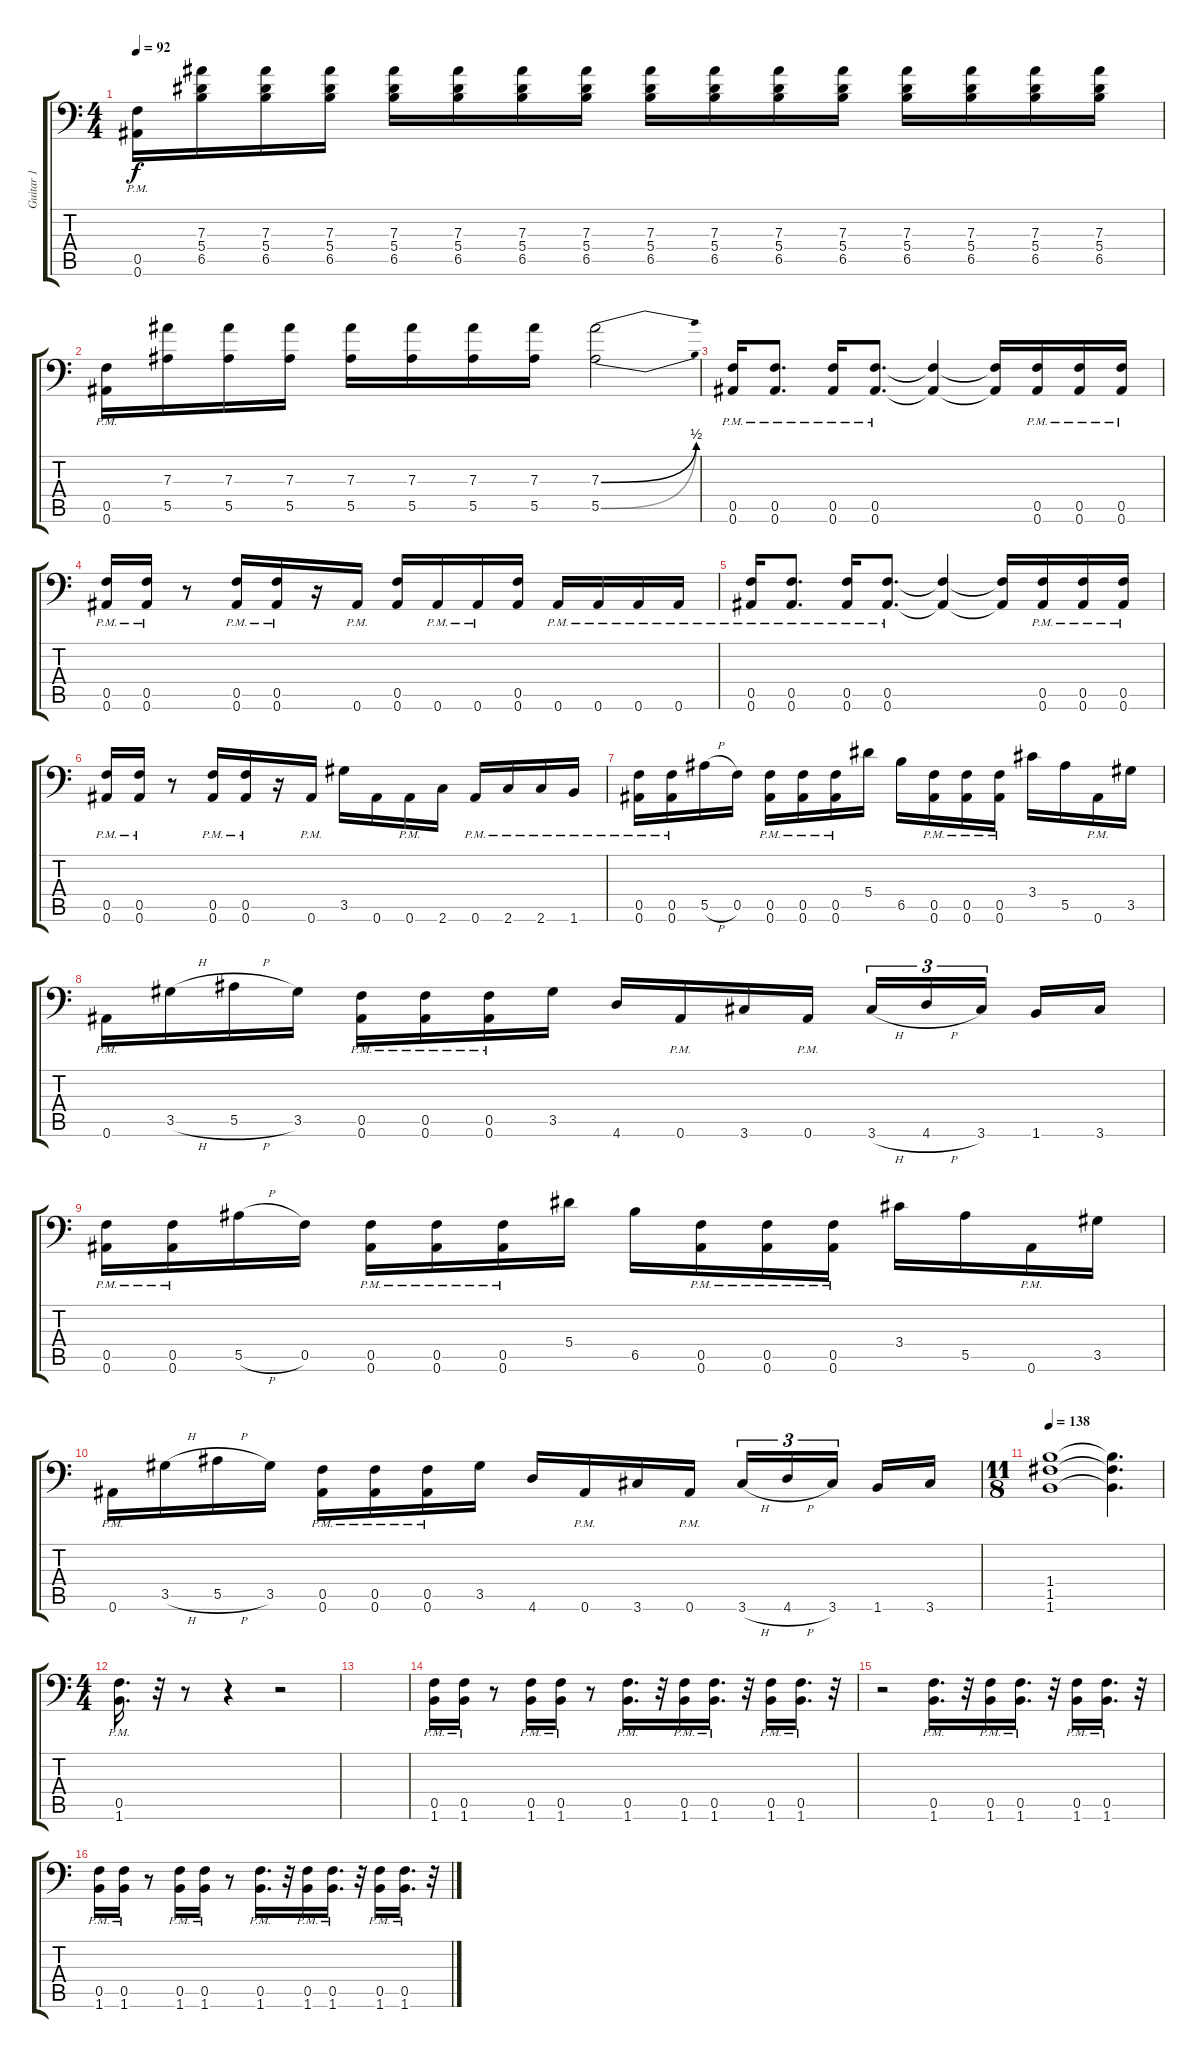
\track ("Guitar 1" "Guitar 1") {instrument distortionguitar}
\staff {score tabs}
\tuning (C4 G3 Eb3 Bb2 F2 Bb1) {hide}
\ts (4 4)
\tempo 92
\clef f4
\ks c
(0.5{pm} 0.6{pm}).16{dy f} (7.3 5.4 6.5).16 (7.3 5.4 6.5).16 (7.3 5.4 6.5).16 (7.3 5.4 6.5).16 (7.3 5.4 6.5).16 (7.3 5.4 6.5).16 (7.3 5.4 6.5).16 (7.3 5.4 6.5).16 (7.3 5.4 6.5).16 (7.3 5.4 6.5).16 (7.3 5.4 6.5).16 (7.3 5.4 6.5).16 (7.3 5.4 6.5).16 (7.3 5.4 6.5).16 (7.3 5.4 6.5).16 |
(0.5{pm} 0.6{pm}).16 (7.3 5.5).16 (7.3 5.5).16 (7.3 5.5).16 (7.3 5.5).16 (7.3 5.5).16 (7.3 5.5).16 (7.3 5.5).16 (7.3{be (bend 0 0 60 2)} 5.5{be (bend 0 0 60 2)}).2 |
(0.5{pm} 0.6{pm}).16 (0.5{pm} 0.6{pm}).8{d} (0.5{pm} 0.6{pm}).16 (0.5{pm} 0.6{pm}).8{d} (0.5{t} 0.6{t}).4 (0.5{t} 0.6{t}).16 (0.5{pm} 0.6{pm}).16 (0.5{pm} 0.6{pm}).16 (0.5{pm} 0.6{pm}).16 |
(0.5{pm} 0.6{pm}).16 (0.5{pm} 0.6{pm}).16 r.8 (0.5{pm} 0.6{pm}).16 (0.5{pm} 0.6{pm}).16 r.16 0.6{pm}.16 (0.5 0.6).16 0.6{pm}.16 0.6{pm}.16 (0.5 0.6).16 0.6{pm}.16 0.6{pm}.16 0.6{pm}.16 0.6{pm}.16 |
(0.5{pm} 0.6{pm}).16 (0.5{pm} 0.6{pm}).8{d} (0.5{pm} 0.6{pm}).16 (0.5{pm} 0.6{pm}).8{d} (0.5{t} 0.6{t}).4 (0.5{t} 0.6{t}).16 (0.5{pm} 0.6{pm}).16 (0.5{pm} 0.6{pm}).16 (0.5{pm} 0.6{pm}).16 |
(0.5{pm} 0.6{pm}).16 (0.5{pm} 0.6{pm}).16 r.8 (0.5{pm} 0.6{pm}).16 (0.5{pm} 0.6{pm}).16 r.16 0.6{pm}.16 3.5.16 0.6.16 0.6{pm}.16 2.6.16 0.6{pm}.16 2.6{pm}.16 2.6{pm}.16 1.6{pm}.16 |
(0.5{pm} 0.6{pm}).16 (0.5{pm} 0.6{pm}).16 5.5{h}.16 0.5.16 (0.5{pm} 0.6{pm}).16 (0.5{pm} 0.6{pm}).16 (0.5{pm} 0.6{pm}).16 5.4.16 6.5.16 (0.5{pm} 0.6{pm}).16 (0.5{pm} 0.6{pm}).16 (0.5{pm} 0.6{pm}).16 3.4.16 5.5.16 0.6{pm}.16 3.5.16 |
0.6{pm}.16 3.5{h}.16 5.5{h}.16 3.5.16 (0.5{pm} 0.6{pm}).16 (0.5{pm} 0.6{pm}).16 (0.5{pm} 0.6{pm}).16 3.5.16 4.6.16 0.6{pm}.16 3.6.16 0.6{pm}.16 3.6{h}.16{tu (3 2)} 4.6{h}.16{tu (3 2)} 3.6.16{tu (3 2) beam splitsecondary} 1.6.16 3.6.16 |
(0.5{pm} 0.6{pm}).16 (0.5{pm} 0.6{pm}).16 5.5{h}.16 0.5.16 (0.5{pm} 0.6{pm}).16 (0.5{pm} 0.6{pm}).16 (0.5{pm} 0.6{pm}).16 5.4.16 6.5.16 (0.5{pm} 0.6{pm}).16 (0.5{pm} 0.6{pm}).16 (0.5{pm} 0.6{pm}).16 3.4.16 5.5.16 0.6{pm}.16 3.5.16 |
0.6{pm}.16 3.5{h}.16 5.5{h}.16 3.5.16 (0.5{pm} 0.6{pm}).16 (0.5{pm} 0.6{pm}).16 (0.5{pm} 0.6{pm}).16 3.5.16 4.6.16 0.6{pm}.16 3.6.16 0.6{pm}.16 3.6{h}.16{tu (3 2)} 4.6{h}.16{tu (3 2)} 3.6.16{tu (3 2) beam splitsecondary} 1.6.16 3.6.16 |
\ts (11 8)
\tempo 138
(1.4 1.5 1.6).1 (1.4{t} 1.5{t} 1.6{t}).4{d} |
\ts (4 4)
(0.5{pm} 1.6{pm}).16{d} r.32 r.8 r.4 r.2 |
|
(0.5{pm} 1.6{pm}).16 (0.5{pm} 1.6{pm}).16 r.8 (0.5{pm} 1.6{pm}).16 (0.5{pm} 1.6{pm}).16 r.8 (0.5{pm} 1.6{pm}).16{d} r.32 (0.5{pm} 1.6{pm}).16 (0.5{pm} 1.6{pm}).16{d} r.32 (0.5{pm} 1.6{pm}).16 (0.5{pm} 1.6{pm}).16{d} r.32 |
r.2 (0.5{pm} 1.6{pm}).16{d} r.32 (0.5{pm} 1.6{pm}).16 (0.5{pm} 1.6{pm}).16{d} r.32 (0.5{pm} 1.6{pm}).16 (0.5{pm} 1.6{pm}).16{d} r.32 |
(0.5{pm} 1.6{pm}).16 (0.5{pm} 1.6{pm}).16 r.8 (0.5{pm} 1.6{pm}).16 (0.5{pm} 1.6{pm}).16 r.8 (0.5{pm} 1.6{pm}).16{d} r.32 (0.5{pm} 1.6{pm}).16 (0.5{pm} 1.6{pm}).16{d} r.32 (0.5{pm} 1.6{pm}).16 (0.5{pm} 1.6{pm}).16{d} r.32
